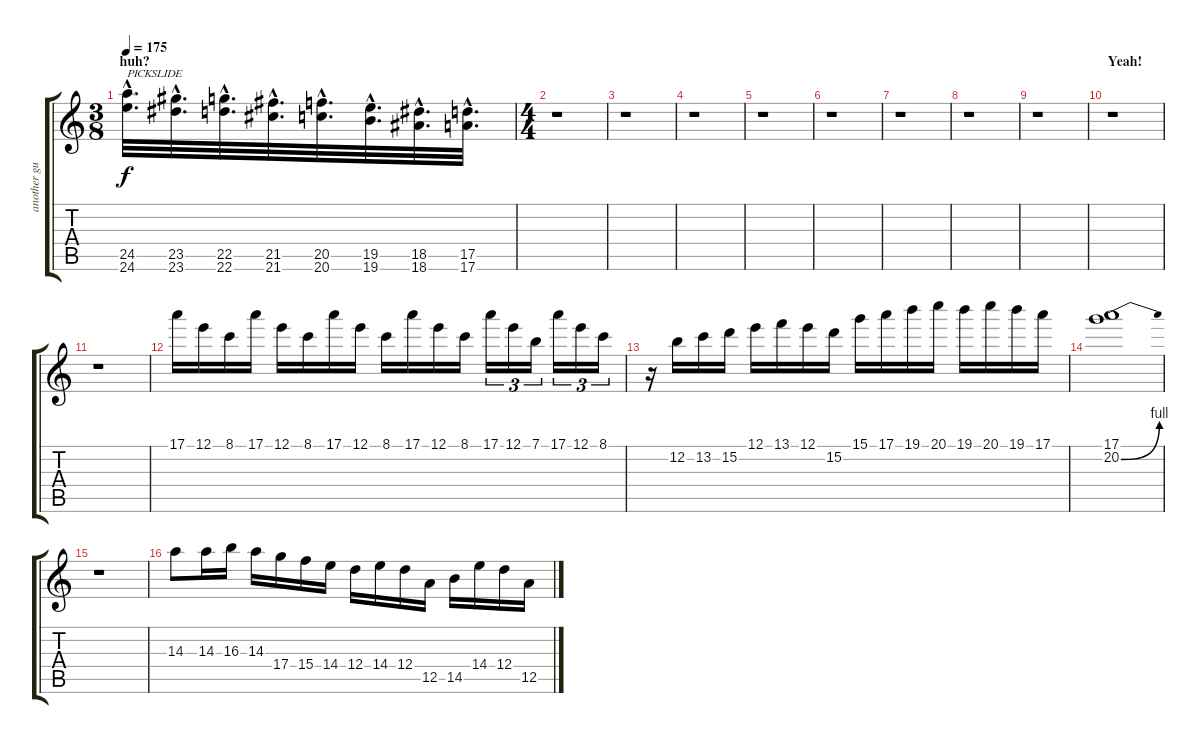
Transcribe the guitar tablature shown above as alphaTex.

\track ("another guitar" "another gu") {instrument distortionguitar}
\staff {score tabs}
\tuning (E4 B3 G3 D3 A2 E2) {hide}
\ts (3 8)
\section ("" "huh?")
\tempo 175
\clef g2
\ks c
(24.5{hac} 24.6{hac}).32{d txt "PICKSLIDE" dy f instrument guitarfretnoise} (23.5{hac} 23.6{hac}).32{d} (22.5{hac} 22.6{hac}).32{d} (21.5{hac} 21.6{hac}).32{d} (20.5{hac} 20.6{hac}).32{d} (19.5{hac} 19.6{hac}).32{d} (18.5{hac} 18.6{hac}).32{d} (17.5{hac} 17.6{hac}).32{d} |
\ts (4 4)
r.1{instrument distortionguitar} |
r.1 |
r.1 |
r.1 |
r.1 |
r.1 |
r.1 |
r.1 |
\section ("" "Yeah!")
r.1 |
r.1 |
17.1.16{instrument overdrivenguitar} 12.1.16 8.1.16 17.1.16 12.1.16 8.1.16 17.1.16 12.1.16 8.1.16 17.1.16 12.1.16 8.1.16 17.1.16{tu (3 2)} 12.1.16{tu (3 2)} 7.1.16{tu (3 2)} 17.1.16{tu (3 2)} 12.1.16{tu (3 2)} 8.1.16{tu (3 2)} |
r.16 12.2.16 13.2.16 15.2.16 12.1.16 13.1.16 12.1.16 15.2.16 15.1.16 17.1.16 19.1.16 20.1.16 19.1.16 20.1.16 19.1.16 17.1.16 |
(17.1 20.2{be (bend 0 0 60 4)}).1 |
r.1 |
14.3.8 14.3.16 16.3.16 14.3.16 17.4.16 15.4.16 14.4.16 12.4.16 14.4.16 12.4.16 12.5.16 14.5.16 14.4.16 12.4.16 12.5.16
